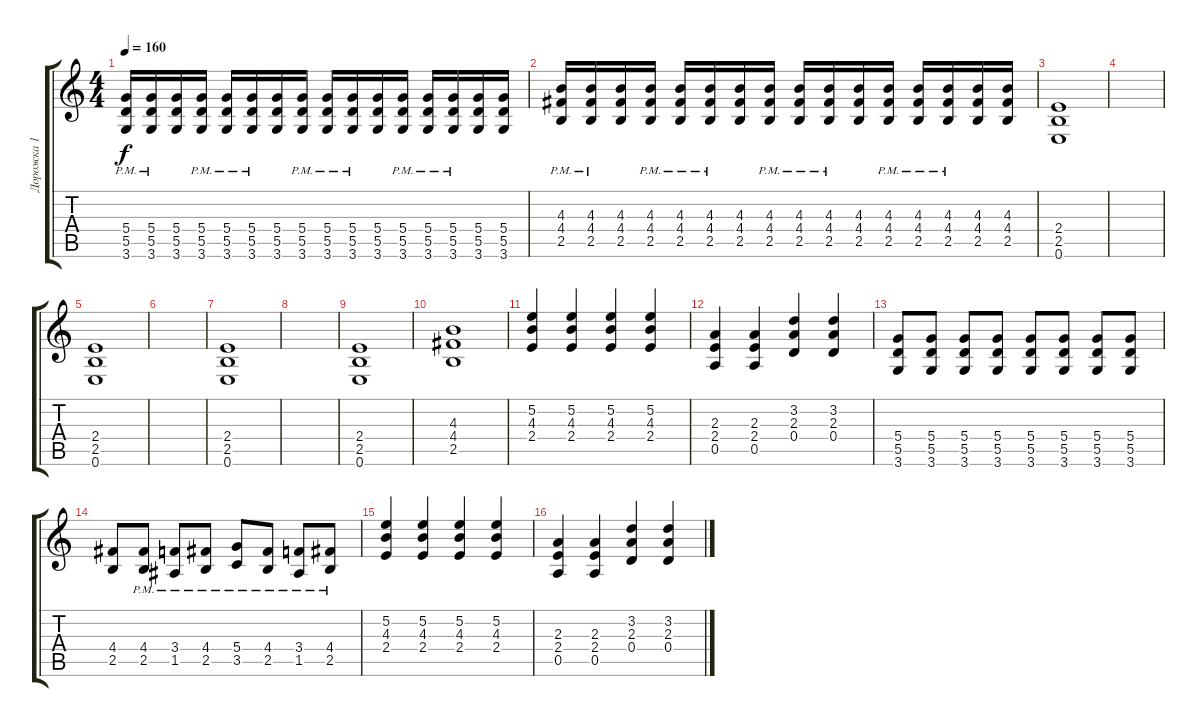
\track ("Дорожка 1" "Дорожка 1") {instrument distortionguitar}
\staff {score tabs}
\tuning (E4 B3 G3 D3 A2 E2) {hide}
\ts (4 4)
\tempo 160
\clef g2
\ks c
(5.4{pm} 5.5{pm} 3.6{pm}).16{dy f} (5.4{pm} 5.5{pm} 3.6{pm}).16 (5.4 5.5 3.6).16 (5.4{pm} 5.5{pm} 3.6{pm}).16 (5.4{pm} 5.5{pm} 3.6{pm}).16 (5.4{pm} 5.5{pm} 3.6{pm}).16 (5.4 5.5 3.6).16 (5.4{pm} 5.5{pm} 3.6{pm}).16 (5.4{pm} 5.5{pm} 3.6{pm}).16 (5.4{pm} 5.5{pm} 3.6{pm}).16 (5.4 5.5 3.6).16 (5.4{pm} 5.5{pm} 3.6{pm}).16 (5.4{pm} 5.5{pm} 3.6{pm}).16 (5.4{pm} 5.5{pm} 3.6{pm}).16 (5.4 5.5 3.6).16 (5.4 5.5 3.6).16 |
(4.3{pm} 4.4{pm} 2.5{pm}).16 (4.3{pm} 4.4{pm} 2.5{pm}).16 (4.3 4.4 2.5).16 (4.3{pm} 4.4{pm} 2.5{pm}).16 (4.3{pm} 4.4{pm} 2.5{pm}).16 (4.3{pm} 4.4{pm} 2.5{pm}).16 (4.3 4.4 2.5).16 (4.3{pm} 4.4{pm} 2.5{pm}).16 (4.3{pm} 4.4{pm} 2.5{pm}).16 (4.3{pm} 4.4{pm} 2.5{pm}).16 (4.3 4.4 2.5).16 (4.3{pm} 4.4{pm} 2.5{pm}).16 (4.3{pm} 4.4{pm} 2.5{pm}).16 (4.3{pm} 4.4{pm} 2.5{pm}).16 (4.3 4.4 2.5).16 (4.3 4.4 2.5).16 |
(2.4 2.5 0.6).1 |
|
(2.4 2.5 0.6).1 |
|
(2.4 2.5 0.6).1 |
|
(2.4 2.5 0.6).1 |
(4.3 4.4 2.5).1 |
(5.2 4.3 2.4).4 (5.2 4.3 2.4).4 (5.2 4.3 2.4).4 (5.2 4.3 2.4).4 |
(2.3 2.4 0.5).4 (2.3 2.4 0.5).4 (3.2 2.3 0.4).4 (3.2 2.3 0.4).4 |
(5.4 5.5 3.6).8 (5.4 5.5 3.6).8 (5.4 5.5 3.6).8 (5.4 5.5 3.6).8 (5.4 5.5 3.6).8 (5.4 5.5 3.6).8 (5.4 5.5 3.6).8 (5.4 5.5 3.6).8 |
(4.4 2.5).8 (4.4{pm} 2.5{pm}).8 (3.4{pm} 1.5{pm}).8 (4.4{pm} 2.5{pm}).8 (5.4{pm} 3.5{pm}).8 (4.4{pm} 2.5{pm}).8 (3.4{pm} 1.5{pm}).8 (4.4{pm} 2.5{pm}).8 |
(5.2 4.3 2.4).4 (5.2 4.3 2.4).4 (5.2 4.3 2.4).4 (5.2 4.3 2.4).4 |
(2.3 2.4 0.5).4 (2.3 2.4 0.5).4 (3.2 2.3 0.4).4 (3.2 2.3 0.4).4
